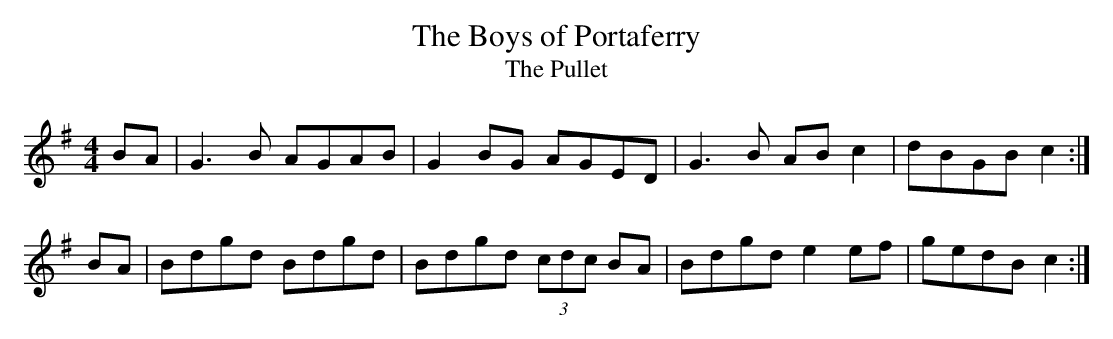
X:1
T:Boys of Portaferry, The
T:The Pullet
M:4/4
L:1/8
K:G
BA|G3 B AGAB|G2 BG AGED|G3 B AB c2|dBGB c2:|
BA|Bdgd Bdgd|Bdgd (3cdc BA|Bdgd e2 ef|gedB c2:|
